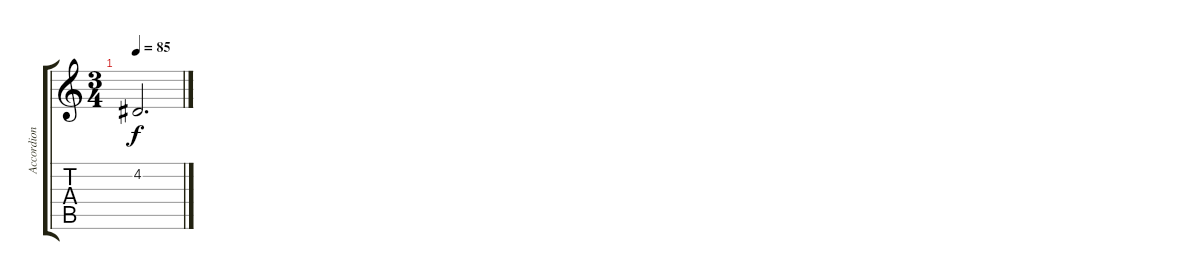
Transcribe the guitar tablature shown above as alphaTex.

\track ("Accordion" "Accordion") {instrument accordion}
\staff {score tabs}
\tuning (E4 B3 G3 D3 A2 E2) {hide}
\ts (3 4)
\tempo 85
\clef g2
\ks c
4.2.2{d dy f}
